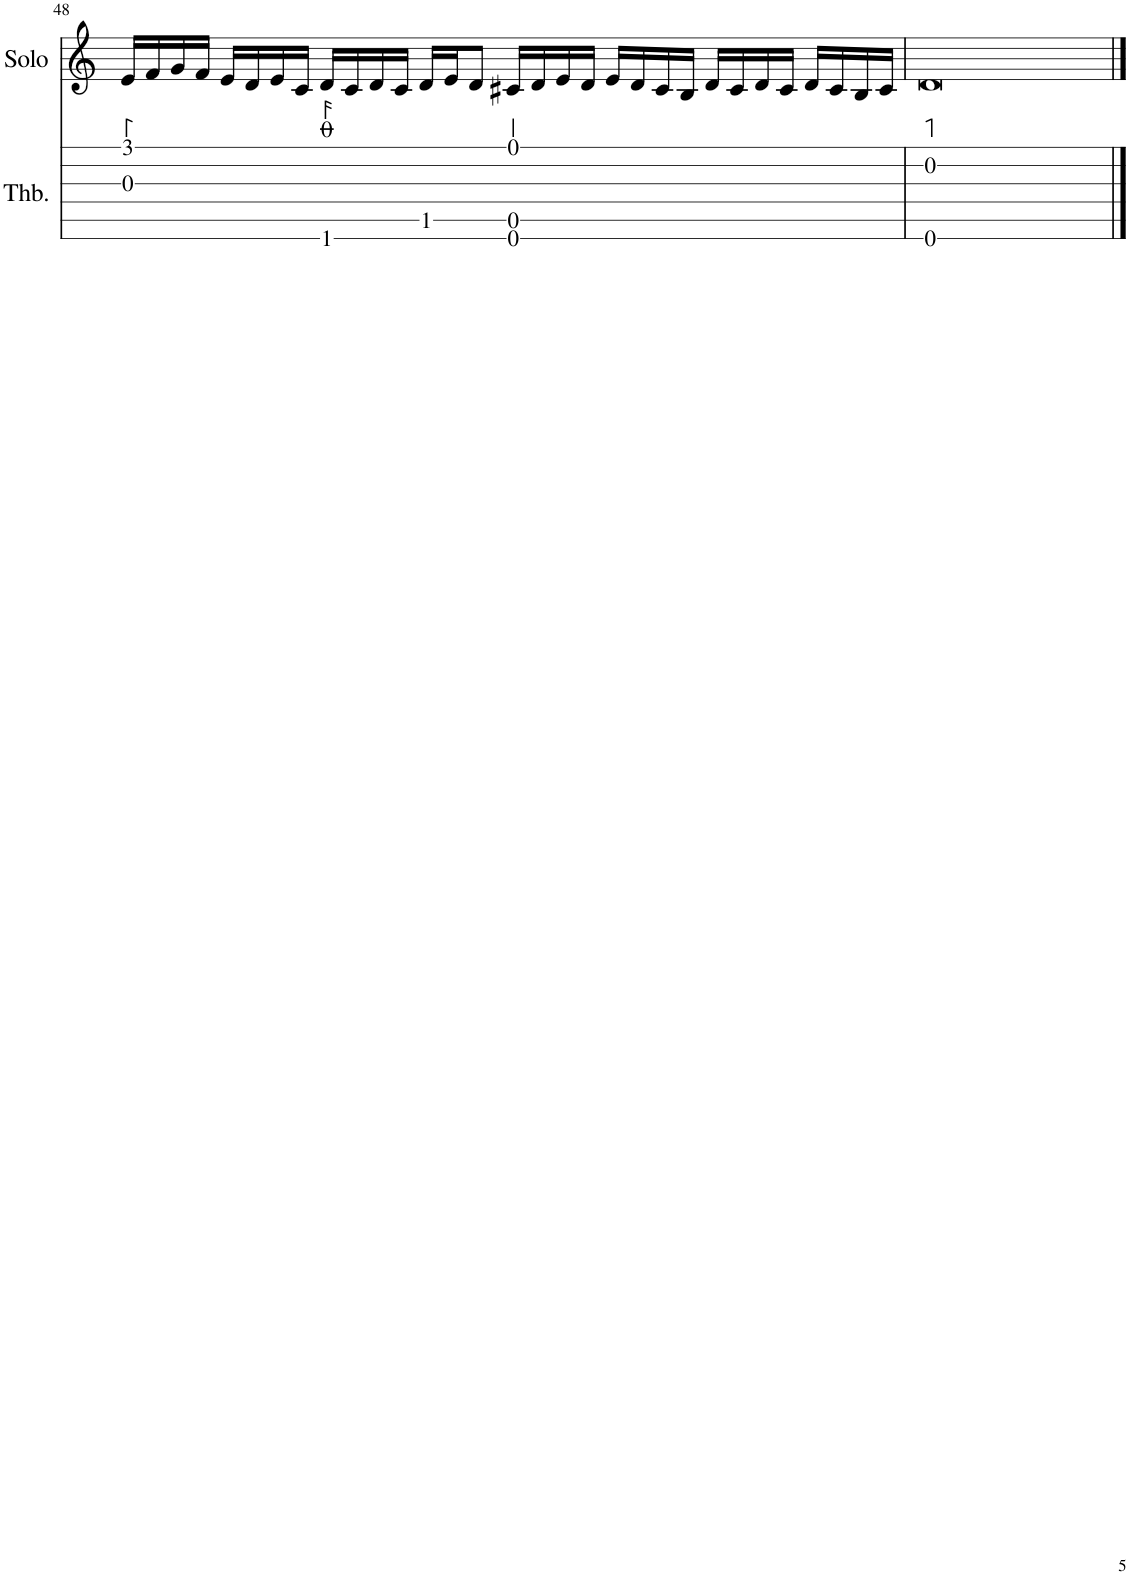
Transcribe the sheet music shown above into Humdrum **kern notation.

**kern	**kern
*part2	*part1
*staff2	*staff1
*I"Theorbo	*I"Solo
*I'Thb.	*I'Solo
!!LO:PB:g=z
*	*clefG2
*	*Trd4c7
*k[]	*k[]
*M4/2	*M4/2
*met(c|)	*met(c|)
=48	=48
2C 2G	16e/LL
.	16f/
.	16g/
.	16f/JJ
.	16e/LL
.	16d/
.	16e/
.	16c/JJ
4GG 4B-	16d/LL
.	16c/
.	16d/
.	16c/JJ
4F	16d/LL
.	16e/J
.	8d/J
1AA 1E 1A	16c#X/LL
.	16d/
.	16e/
.	16d/JJ
.	16e/LL
.	16d/
.	16c#/
.	16B/JJ
.	16d/LL
.	16c#/
.	16d/
.	16c#/JJ
.	16d/LL
.	16c#/
.	16B/
.	16c#/JJ
=49	=49
0D 0A	0d
==	==
*-	*-
